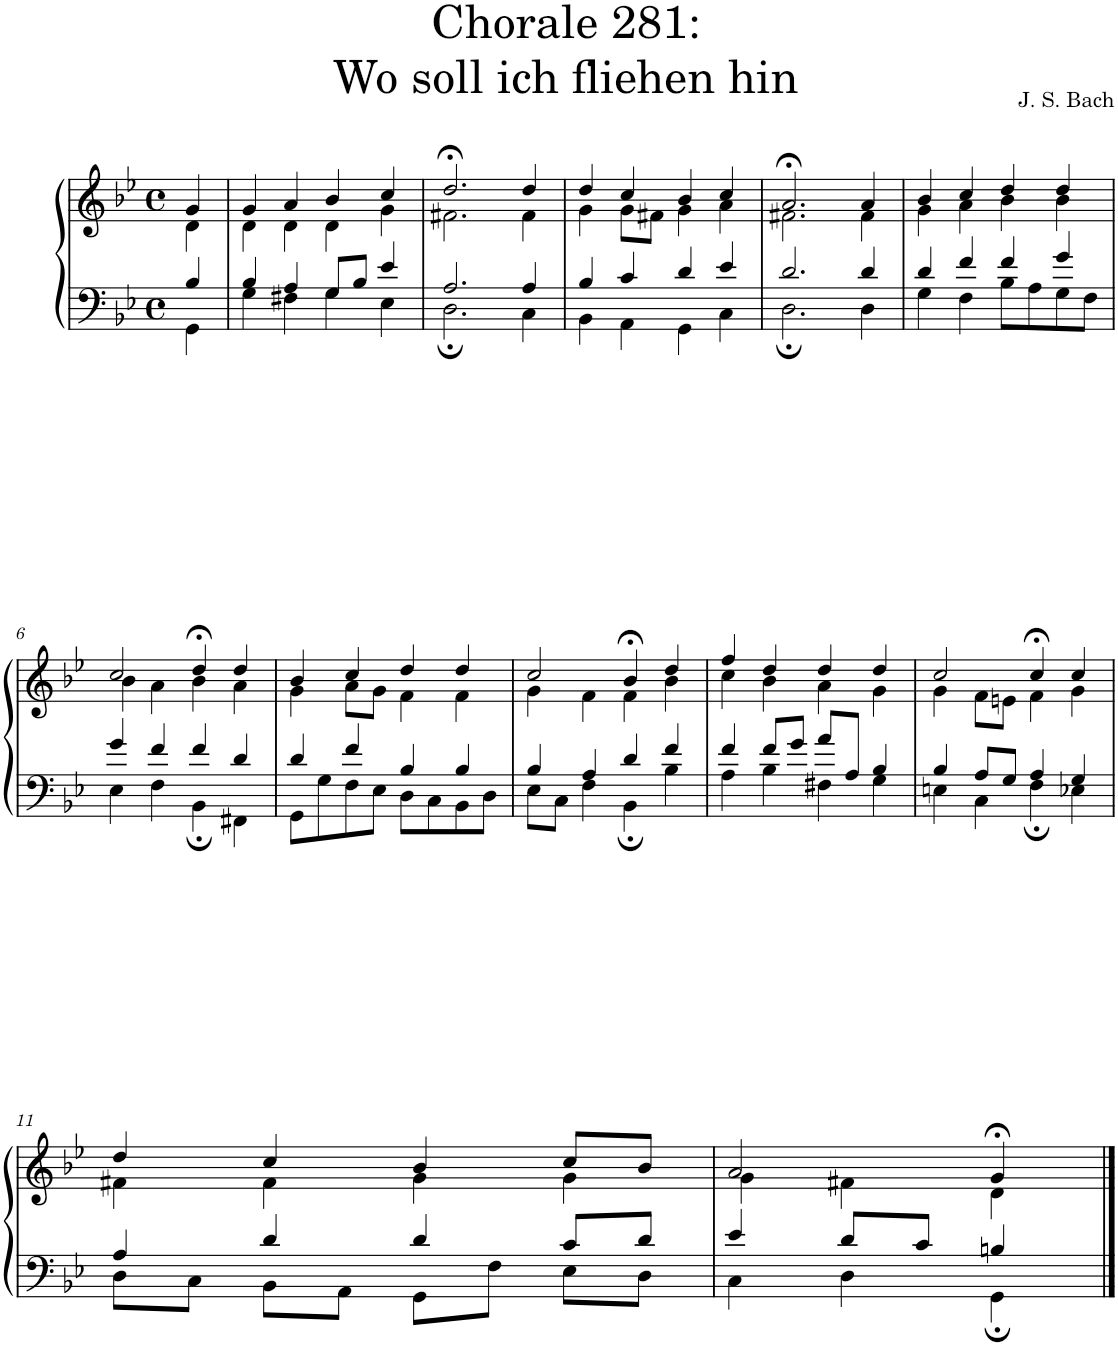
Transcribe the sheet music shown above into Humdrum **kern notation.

**kern	**kern
*part1	*part1
*staff2	*staff1
*I"S,A	*
*clefF4	*clefG2
*k[b-e-]	*k[b-e-]
*M4/4	*M4/4
*met(c)	*met(c)
=	=
*^	*^
4B-/	4GG\	4g/	4d\
=1	=1	=1	=1
4B-/	4G\	4g/	4d\
4A/	4F#X\	4a/	4d\
8G/L	4G\	4b-/	4d\
8B-/J	.	.	.
4e-/	4E-\	4cc/	4g\
=2	=2	=2	=2
2.A/	2.D;\	2.dd;</	2.f#X\
4A/	4C\	4dd/	4f#\
=3	=3	=3	=3
4B-/	4BB-\	4dd/	4g\
4c/	4AA\	4cc/	8g\L
.	.	.	8f#X\J
4d/	4GG\	4b-/	4g\
4e-/	4C\	4cc/	4a\
=4	=4	=4	=4
2.d/	2.D;\	2.a;</	2.f#X\
4d/	4D\	4a/	4f#\
=5	=5	=5	=5
4d/	4G\	4b-/	4g\
4f/	4F\	4cc/	4a\
4f/	8B-\L	4dd/	4b-\
.	8A\	.	.
4g/	8G\	4dd/	4b-\
.	8F\J	.	.
!!LO:LB:g=z	!!
=6	=6	=6	=6
4g/	4E-\	2cc/	4b-\
4f/	4F\	.	4a\
4f/	4BB-;\	4dd;</	4b-\
4d/	4FF#X\	4dd/	4a\
=7	=7	=7	=7
4d/	8GG\L	4b-/	4g\
.	8G\	.	.
4f/	8F\	4cc/	8a\L
.	8E-\J	.	8g\J
4B-/	8D\L	4dd/	4f\
.	8C\	.	.
4B-/	8BB-\	4dd/	4f\
.	8D\J	.	.
=8	=8	=8	=8
4B-/	8E-\L	2cc/	4g\
.	8C\J	.	.
4A/	4F\	.	4f\
4d/	4BB-;\	4b-;</	4f\
4f/	4B-\	4dd/	4b-\
=9	=9	=9	=9
4f/	4A\	4ff/	4cc\
8f/L	4B-\	4dd/	4b-\
8g/J	.	.	.
8a/L	4F#X\	4dd/	4a\
8A/J	.	.	.
4B-/	4G\	4dd/	4g\
=10	=10	=10	=10
4B-/	4En\	2cc/	4g\
8A/L	4C\	.	8f\L
8G/J	.	.	8en\J
4A/	4F;\	4cc;</	4f\
4G/	4E-X\	4cc/	4g\
!!LO:LB:g=z	!!
=11	=11	=11	=11
4A/	8D\L	4dd/	4f#X\
.	8C\J	.	.
4d/	8BB-\L	4cc/	4f#\
.	8AA\J	.	.
4d/	8GG\L	4b-/	4g\
.	8F\J	.	.
8c/L	8E-\L	8cc/L	4g\
8d/J	8D\J	8b-/J	.
=12	=12	=12	=12
4e-/	4C\	2a/	4g\
8d/L	4D\	.	4f#X\
8c/J	.	.	.
4Bn/	4GG;\	4g;</	4d\
*v	*v	*	*
*	*v	*v
==	==
*-	*-
